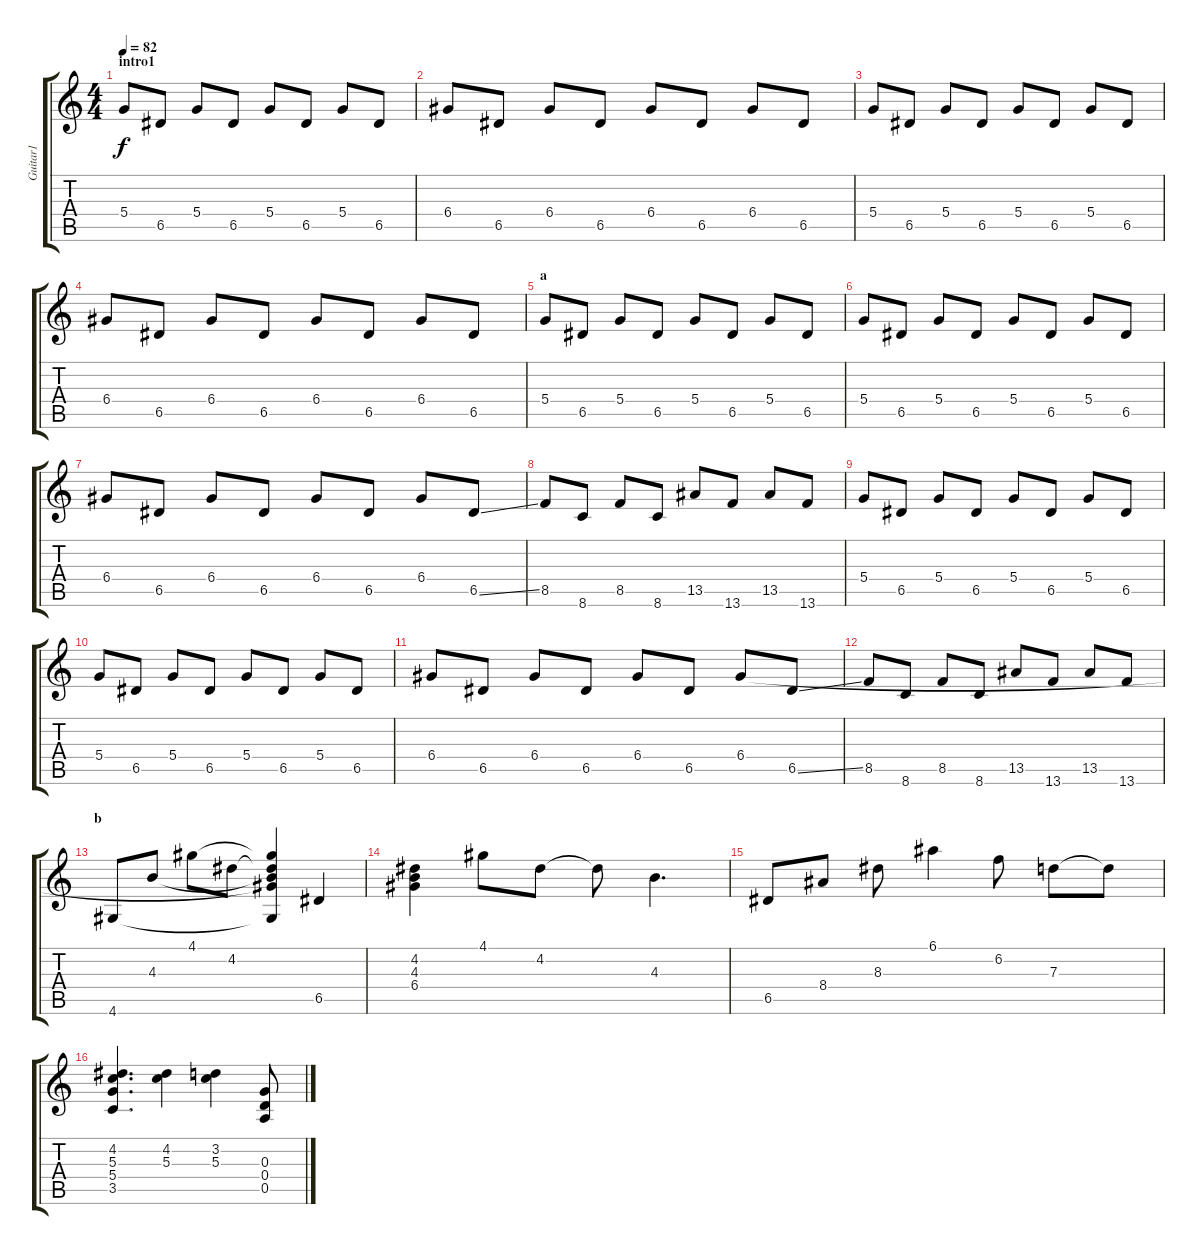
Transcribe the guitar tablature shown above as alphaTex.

\track ("Guitar1" "Guitar1") {instrument electricguitarjazz}
\staff {score tabs}
\tuning (E4 B3 G3 D3 A2 E2) {hide}
\ts (4 4)
\section ("" "intro1")
\tempo 82
\clef g2
\ks c
5.4.8{dy f instrument electricguitarjazz} 6.5.8 5.4.8 6.5.8 5.4.8 6.5.8 5.4.8 6.5.8 |
6.4.8 6.5.8 6.4.8 6.5.8 6.4.8 6.5.8 6.4.8 6.5.8 |
5.4.8 6.5.8 5.4.8 6.5.8 5.4.8 6.5.8 5.4.8 6.5.8 |
6.4.8 6.5.8 6.4.8 6.5.8 6.4.8 6.5.8 6.4.8 6.5.8 |
\section ("" "a")
5.4.8 6.5.8 5.4.8 6.5.8 5.4.8 6.5.8 5.4.8 6.5.8 |
5.4.8 6.5.8 5.4.8 6.5.8 5.4.8 6.5.8 5.4.8 6.5.8 |
6.4.8 6.5.8 6.4.8 6.5.8 6.4.8 6.5.8 6.4.8 6.5{ss}.8 |
8.5.8 8.6.8 8.5.8 8.6.8 13.5.8 13.6.8 13.5.8 13.6.8 |
5.4.8 6.5.8 5.4.8 6.5.8 5.4.8 6.5.8 5.4.8 6.5.8 |
5.4.8 6.5.8 5.4.8 6.5.8 5.4.8 6.5.8 5.4.8 6.5.8 |
6.4.8 6.5.8 6.4.8 6.5.8 6.4.8 6.5.8 6.4.8 6.5{ss}.8 |
8.5.8 8.6.8 8.5.8 8.6.8 13.5.8 13.6.8 13.5.8 13.6.8 |
\section ("" "b")
4.6.8 4.3.8 4.1.8 4.2.8 (4.1{t} 4.2{t} 4.3{t} 6.4{t} 4.6{t}).4 6.5.4 |
(4.2 4.3 6.4).4 4.1.8 4.2.8 4.2{t}.8 4.3.4{d} |
6.5.8 8.4.8 8.3.8 6.1.4 6.2.8 7.3.8 7.3{t}.8 |
(4.2 5.3 5.4 3.5).4{d} (4.2 5.3).4 (3.2 5.3).4 (0.3 0.4 0.5).8
